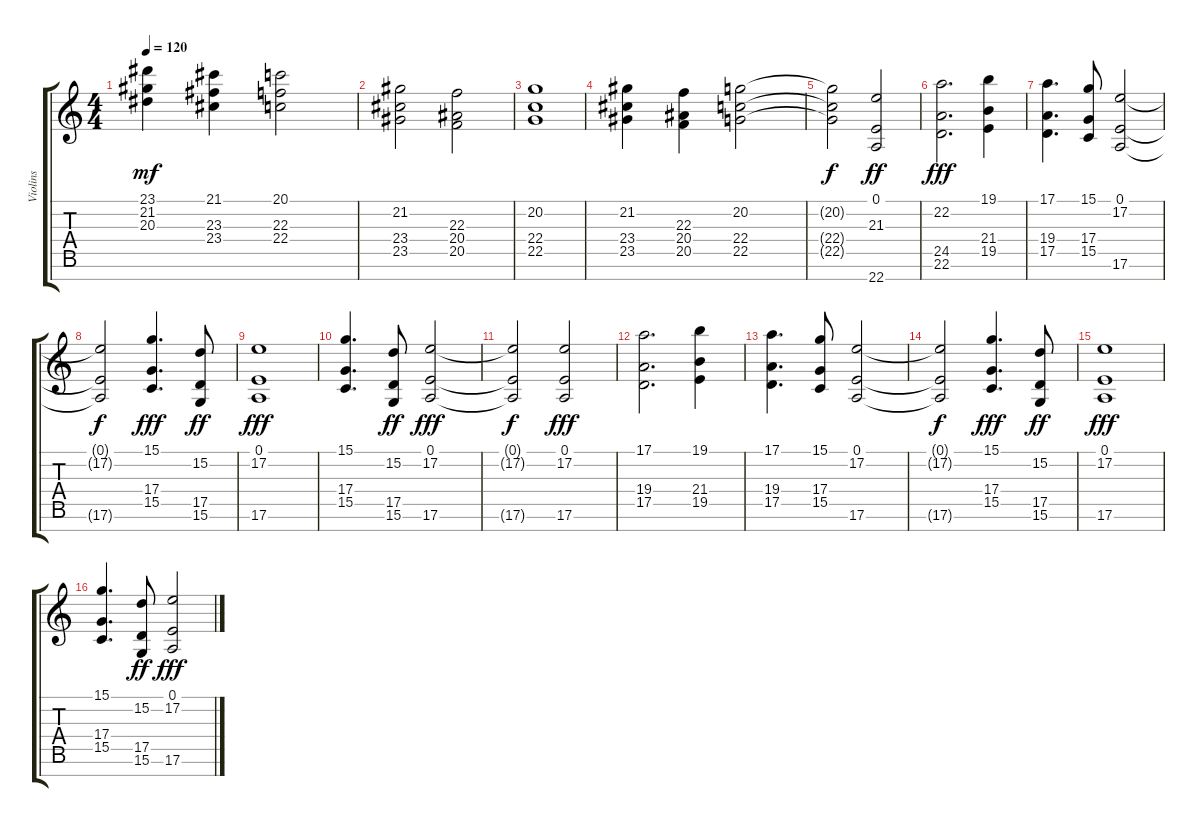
\track ("Violins" "Violins") {instrument stringensemble1}
\staff {score tabs}
\tuning (E4 B3 G3 D3 A2 E2 B1) {hide}
\ts (4 4)
\tempo 120
\clef g2
\ks c
(23.1 21.2 20.3).4{dy mf} (21.1 23.3 23.4).4 (20.1 22.3 22.4).2 |
(21.2 23.4 23.5).2 (22.3 20.4 20.5).2 |
(20.2 22.4 22.5).1 |
(21.2 23.4 23.5).4 (22.3 20.4 20.5).4 (20.2 22.4 22.5).2 |
(20.2{t} 22.4{t} 22.5{t}).2{dy f} (0.1 21.3 22.7).2{dy ff} |
(22.2 24.5 22.6).2{d dy fff} (19.1 21.4 19.5).4 |
(17.1 19.4 17.5).4{d} (15.1 17.4 15.5).8 (0.1 17.2 17.6).2 |
(0.1{t} 17.2{t} 17.6{t}).2{dy f} (15.1 17.4 15.5).4{d dy fff} (15.2 17.5 15.6).8{dy ff} |
(0.1 17.2 17.6).1{dy fff} |
(15.1 17.4 15.5).4{d} (15.2 17.5 15.6).8{dy ff} (0.1 17.2 17.6).2{dy fff} |
(0.1{t} 17.2{t} 17.6{t}).2{dy f} (0.1 17.2 17.6).2{dy fff} |
(17.1 19.4 17.5).2{d} (19.1 21.4 19.5).4 |
(17.1 19.4 17.5).4{d} (15.1 17.4 15.5).8 (0.1 17.2 17.6).2 |
(0.1{t} 17.2{t} 17.6{t}).2{dy f} (15.1 17.4 15.5).4{d dy fff} (15.2 17.5 15.6).8{dy ff} |
(0.1 17.2 17.6).1{dy fff} |
(15.1 17.4 15.5).4{d} (15.2 17.5 15.6).8{dy ff} (0.1 17.2 17.6).2{dy fff}
